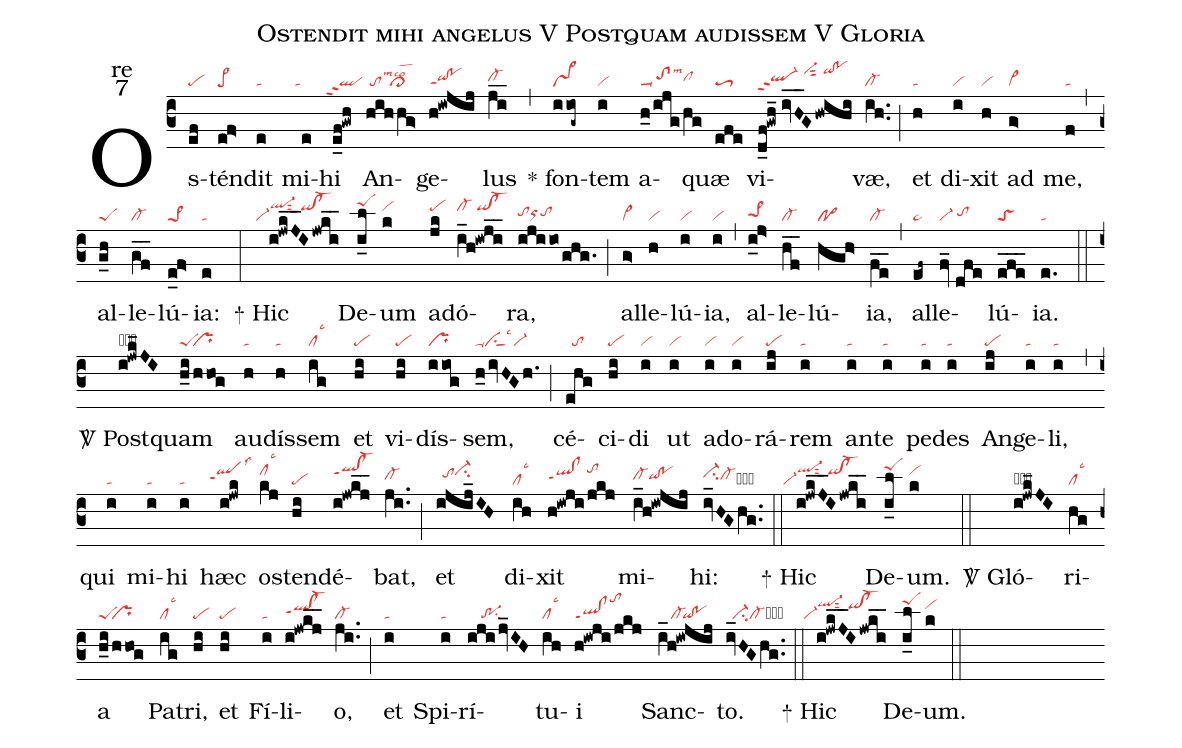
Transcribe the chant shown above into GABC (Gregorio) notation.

name:Ostendit mihi angelus V Postquam audissem V Gloria;
office-part:re;
mode:7;
nabc-lines:1;
%%
(c3) Os(ef|pe)tén(ef>|pe>)dit(e|ta) mi(e|``ta)hi(e_f!gwh|``qlppt2)
An(hih/hg>|/tocl>lsm2lsco2)ge(h!iwjij|qihh!pohhppt1)lus(ji__|cl-hh) (,)
<sp>*</sp> fon(iiog~|vs>)tem(i|vi) a(h_0/ijg/hg|toppu1clhhlsm1)quæ(efe|toS3)
vi(d_f!gwh_2//ivH__G/hwihi|ql-hhppt2/vi-hksut2/qihk!pohk)væ,(ih..|cl-) (;)
et(h|ta) di(i|vi)xit(h|vi) ad(g>|vi>) me,(f|ta) (,)
al(g_h|peS)le(gf__|cl-)lú(e_f>|pe>1)ia:(e|ta) (:)

<sp>+</sp> Hic(i!jwkJ__I/jwki__|````vi-ql-hksut2/qihj!cl-hj) De(i_l|peShl)um(k|vihj)
ad(jk|pehj)ó(i_h!iwji__|cl-hj/qihj!cl-hj)ra,(ijiio/ghg.|tohhorhhtohh) (;)
al(g>|vi>)le(h|vi)lú(i|vi)ia,(i|vi) (,) al(i_j>|pe>1hh)le(hf__|cl-)lú(hgh>|po>)ia,(fe__|cl-) (,)
al(ef~|pe~)le(fv_//dfe|vi-/tohh)lú(efe___|toS)ia.(e.|ta) (::)

<sp>V/</sp> Post(i!jwk_JI|obql-hjppt1su2)quam(h_i/hhog|peS``pr) au(h|ta)dís(h|ta)sem(ig|cllsc3) et(hi|pe) vi(hi|pe)dís(iiog|pr)sem,(h_0/ivHGh.|ciSppu1lsc3vi-) (;)
cé(ehg|//to)ci(hi|pe)di(i|vi) ut(i|vi) ad(i|vi)o(i|vi)rá(ij|pe)rem(i|ta) an(i|ta)te(i|ta) pe(i|ta)des(i|ta) An(ij|pe)ge(i|ta)li,(i|ta) (,)
qui(i|ta) mi(i|ta)hi(i|ta) hæc(i!jwk|```qlhhppt1lss3) os(kj|clhjlsc3)ten(hi|pe)dé(i!jwk_j_|qlhj!cl-hjppt1)bat,(ji..|cl-hh) (;)
et(ijij_IH|//tohici-hj) di(ih|cllsc3)xit(h!iwji/jkj|qlhh!clhhppt1/tohk) mi(i_h!iwjij|cl-hhqihh!pohh)hi:(iv_HGhg..|ci-hicl-hhcb) (::)


<sp>+</sp> Hic(i!jwkJ__I/jwki__|````vi-ql-hksut2/qihj!cl-hj) De(i_l|peShl)um.(k|vihj) (::)

<sp>V/</sp> Gló(i!jwk_JI|obql-hjppt1su2)ri(hg|cllsc3)a(h_i/hhog|peS``pr) Pa(ig|cllsc3)tri,(hi|pe) et(hi|pe) Fí(i|ta)li(i!jwkj__|qlhh!cl-hhppt1)o,(ji..|cl-) (;) et(i|ta) Spi(i|ta)rí(ijijv_IH|////tr-1su2)tu(ih|cllsc3)i(h!iwji/jkj|ql!clppt1tohm) Sanc(i_h!iwjij|////cl-`qi!po)to.(iv_HGhg..|//ci-cl-cb) (::)

<sp>+</sp> Hic(i!jwkJ__I/jwki__|````vi-ql-hksut2/qihj!cl-hj) De(i_l|peShl)um.(k|vihj) (::)
